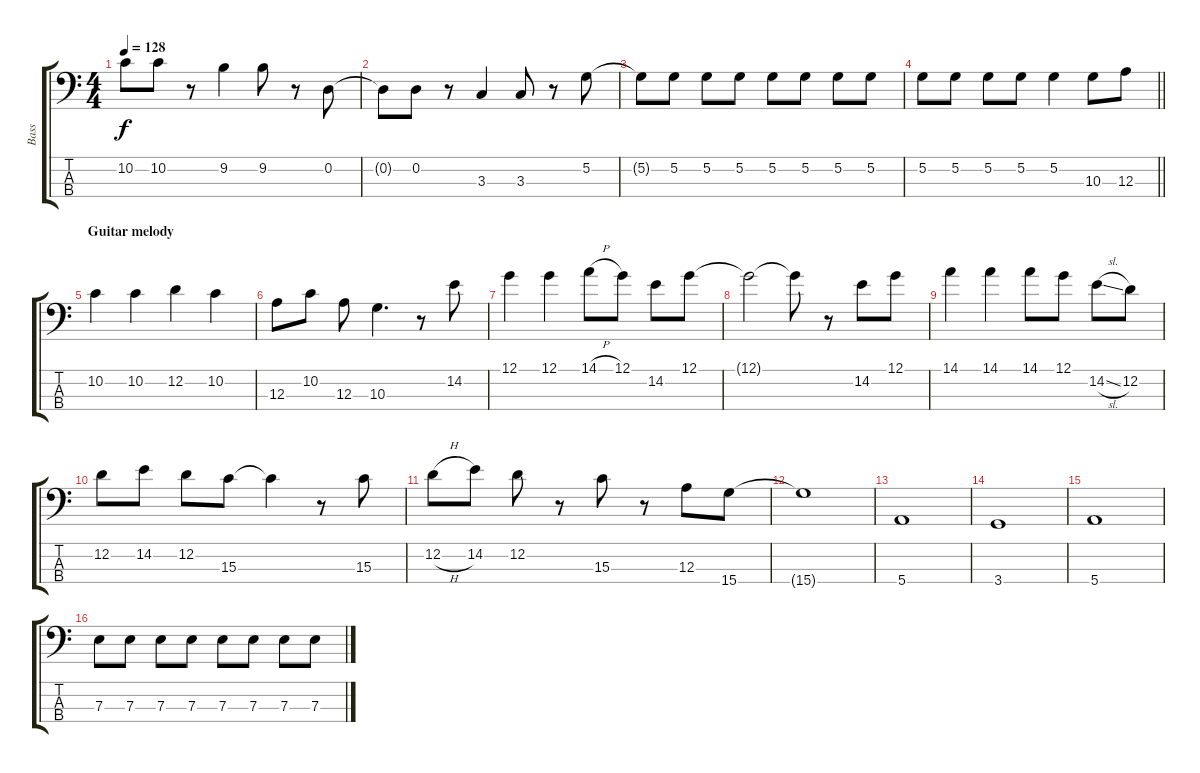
\track ("Bass" "Bass") {instrument electricbasspick}
\staff {score tabs}
\tuning (G2 D2 A1 E1) {hide}
\ts (4 4)
\tempo 128
\clef f4
\ks c
10.2{t}.8{dy f} 10.2.8 r.8 9.2.4 9.2.8 r.8 0.2.8 |
0.2{t}.8 0.2.8 r.8 3.3.4 3.3.8 r.8 5.2.8 |
5.2{t}.8 5.2.8 5.2.8 5.2.8 5.2.8 5.2.8 5.2.8 5.2.8 |
\barLineRight lightlight
5.2.8 5.2.8 5.2.8 5.2.8 5.2.4 10.3.8 12.3.8 |
\section ("" "Guitar melody")
10.2.4 10.2.4 12.2.4 10.2.4 |
12.3.8 10.2.8 12.3.8 10.3.4{d} r.8 14.2.8 |
12.1.4 12.1.4 14.1{h}.8 12.1.8 14.2.8 12.1.8 |
12.1{t}.2 12.1{t}.8 r.8 14.2.8 12.1.8 |
14.1.4 14.1.4 14.1.8 12.1.8 14.2{sl}.8 12.2.8 |
12.2.8 14.2.8 12.2.8 15.3.8 15.3{t}.4 r.8 15.3.8 |
12.2{h}.8 14.2.8 12.2.8 r.8 15.3.8 r.8 12.3.8 15.4.8 |
15.4{t}.1{volume 0} |
5.4.1{volume 13} |
3.4.1 |
5.4.1 |
7.3.8 7.3.8 7.3.8 7.3.8 7.3.8 7.3.8 7.3.8 7.3.8
